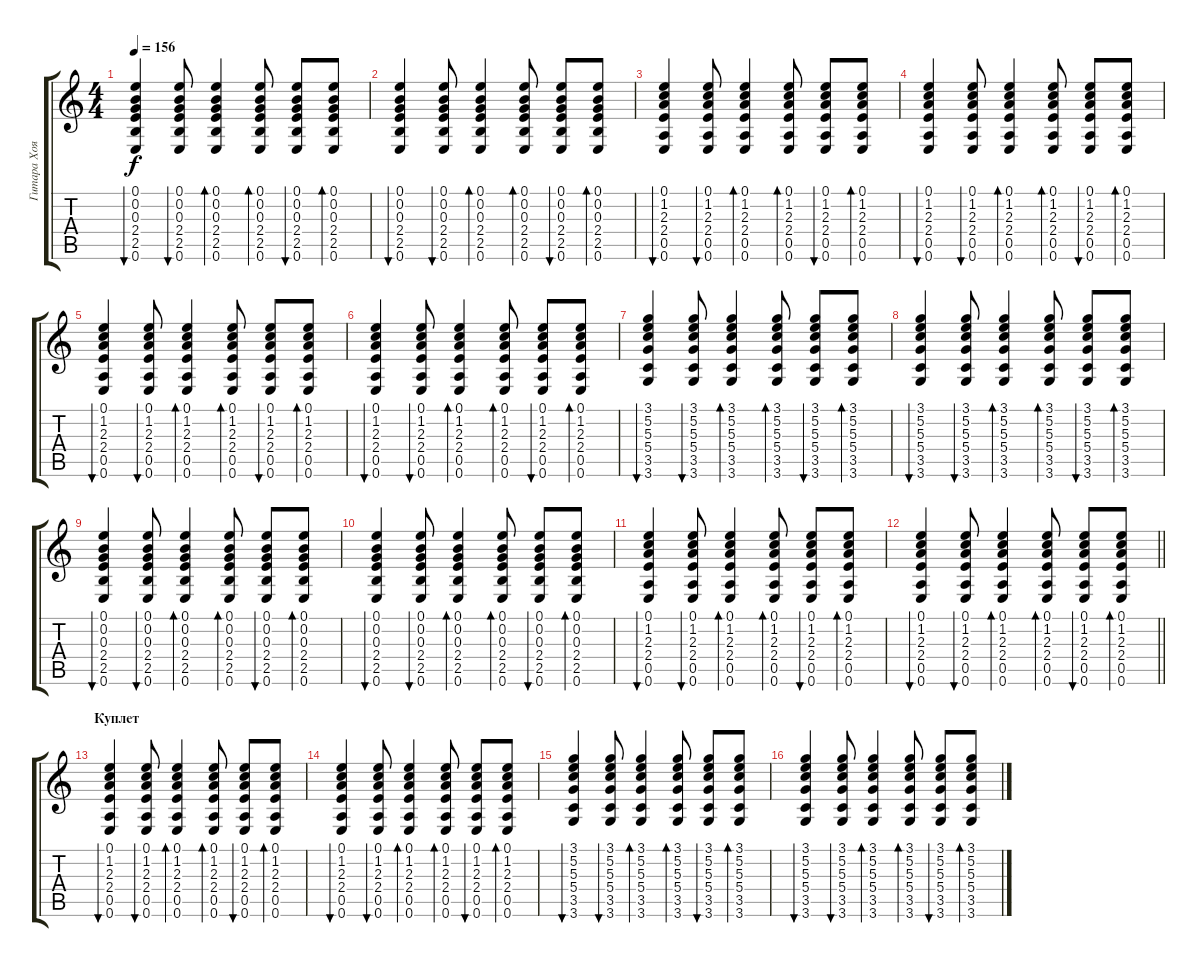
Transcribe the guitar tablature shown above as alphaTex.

\track ("Гитара Хоя" "Гитара Хоя") {instrument acousticguitarsteel}
\staff {score tabs}
\tuning (E4 B3 G3 D3 A2 E2) {hide}
\ts (4 4)
\tempo 156
\clef g2
\ks c
(0.1 0.2 0.3 2.4 2.5 0.6).4{bu 60 dy f} (0.1 0.2 0.3 2.4 2.5 0.6).8{bu 60} (0.1 0.2 0.3 2.4 2.5 0.6).4{bd 60} (0.1 0.2 0.3 2.4 2.5 0.6).8{bd 60} (0.1 0.2 0.3 2.4 2.5 0.6).8{bu 60} (0.1 0.2 0.3 2.4 2.5 0.6).8{bd 60} |
(0.1 0.2 0.3 2.4 2.5 0.6).4{bu 60} (0.1 0.2 0.3 2.4 2.5 0.6).8{bu 60} (0.1 0.2 0.3 2.4 2.5 0.6).4{bd 60} (0.1 0.2 0.3 2.4 2.5 0.6).8{bd 60} (0.1 0.2 0.3 2.4 2.5 0.6).8{bu 60} (0.1 0.2 0.3 2.4 2.5 0.6).8{bd 60} |
(0.1 1.2 2.3 2.4 0.5 0.6).4{bu 60} (0.1 1.2 2.3 2.4 0.5 0.6).8{bu 60} (0.1 1.2 2.3 2.4 0.5 0.6).4{bd 60} (0.1 1.2 2.3 2.4 0.5 0.6).8{bd 60} (0.1 1.2 2.3 2.4 0.5 0.6).8{bu 60} (0.1 1.2 2.3 2.4 0.5 0.6).8{bd 60} |
(0.1 1.2 2.3 2.4 0.5 0.6).4{bu 60} (0.1 1.2 2.3 2.4 0.5 0.6).8{bu 60} (0.1 1.2 2.3 2.4 0.5 0.6).4{bd 60} (0.1 1.2 2.3 2.4 0.5 0.6).8{bd 60} (0.1 1.2 2.3 2.4 0.5 0.6).8{bu 60} (0.1 1.2 2.3 2.4 0.5 0.6).8{bd 60} |
(0.1 1.2 2.3 2.4 0.5 0.6).4{bu 60} (0.1 1.2 2.3 2.4 0.5 0.6).8{bu 60} (0.1 1.2 2.3 2.4 0.5 0.6).4{bd 60} (0.1 1.2 2.3 2.4 0.5 0.6).8{bd 60} (0.1 1.2 2.3 2.4 0.5 0.6).8{bu 60} (0.1 1.2 2.3 2.4 0.5 0.6).8{bd 60} |
(0.1 1.2 2.3 2.4 0.5 0.6).4{bu 60} (0.1 1.2 2.3 2.4 0.5 0.6).8{bu 60} (0.1 1.2 2.3 2.4 0.5 0.6).4{bd 60} (0.1 1.2 2.3 2.4 0.5 0.6).8{bd 60} (0.1 1.2 2.3 2.4 0.5 0.6).8{bu 60} (0.1 1.2 2.3 2.4 0.5 0.6).8{bd 60} |
(3.1 5.2 5.3 5.4 3.5 3.6).4{bu 60} (3.1 5.2 5.3 5.4 3.5 3.6).8{bu 60} (3.1 5.2 5.3 5.4 3.5 3.6).4{bd 60} (3.1 5.2 5.3 5.4 3.5 3.6).8{bd 60} (3.1 5.2 5.3 5.4 3.5 3.6).8{bu 60} (3.1 5.2 5.3 5.4 3.5 3.6).8{bd 60} |
(3.1 5.2 5.3 5.4 3.5 3.6).4{bu 60} (3.1 5.2 5.3 5.4 3.5 3.6).8{bu 60} (3.1 5.2 5.3 5.4 3.5 3.6).4{bd 60} (3.1 5.2 5.3 5.4 3.5 3.6).8{bd 60} (3.1 5.2 5.3 5.4 3.5 3.6).8{bu 60} (3.1 5.2 5.3 5.4 3.5 3.6).8{bd 60} |
(0.1 0.2 0.3 2.4 2.5 0.6).4{bu 60} (0.1 0.2 0.3 2.4 2.5 0.6).8{bu 60} (0.1 0.2 0.3 2.4 2.5 0.6).4{bd 60} (0.1 0.2 0.3 2.4 2.5 0.6).8{bd 60} (0.1 0.2 0.3 2.4 2.5 0.6).8{bu 60} (0.1 0.2 0.3 2.4 2.5 0.6).8{bd 60} |
(0.1 0.2 0.3 2.4 2.5 0.6).4{bu 60} (0.1 0.2 0.3 2.4 2.5 0.6).8{bu 60} (0.1 0.2 0.3 2.4 2.5 0.6).4{bd 60} (0.1 0.2 0.3 2.4 2.5 0.6).8{bd 60} (0.1 0.2 0.3 2.4 2.5 0.6).8{bu 60} (0.1 0.2 0.3 2.4 2.5 0.6).8{bd 60} |
(0.1 1.2 2.3 2.4 0.5 0.6).4{bu 60} (0.1 1.2 2.3 2.4 0.5 0.6).8{bu 60} (0.1 1.2 2.3 2.4 0.5 0.6).4{bd 60} (0.1 1.2 2.3 2.4 0.5 0.6).8{bd 60} (0.1 1.2 2.3 2.4 0.5 0.6).8{bu 60} (0.1 1.2 2.3 2.4 0.5 0.6).8{bd 60} |
\barLineRight lightlight
(0.1 1.2 2.3 2.4 0.5 0.6).4{bu 60} (0.1 1.2 2.3 2.4 0.5 0.6).8{bu 60} (0.1 1.2 2.3 2.4 0.5 0.6).4{bd 60} (0.1 1.2 2.3 2.4 0.5 0.6).8{bd 60} (0.1 1.2 2.3 2.4 0.5 0.6).8{bu 60} (0.1 1.2 2.3 2.4 0.5 0.6).8{bd 60} |
\section ("" "Куплет")
(0.1 1.2 2.3 2.4 0.5 0.6).4{bu 60} (0.1 1.2 2.3 2.4 0.5 0.6).8{bu 60} (0.1 1.2 2.3 2.4 0.5 0.6).4{bd 60} (0.1 1.2 2.3 2.4 0.5 0.6).8{bd 60} (0.1 1.2 2.3 2.4 0.5 0.6).8{bu 60} (0.1 1.2 2.3 2.4 0.5 0.6).8{bd 60} |
(0.1 1.2 2.3 2.4 0.5 0.6).4{bu 60} (0.1 1.2 2.3 2.4 0.5 0.6).8{bu 60} (0.1 1.2 2.3 2.4 0.5 0.6).4{bd 60} (0.1 1.2 2.3 2.4 0.5 0.6).8{bd 60} (0.1 1.2 2.3 2.4 0.5 0.6).8{bu 60} (0.1 1.2 2.3 2.4 0.5 0.6).8{bd 60} |
(3.1 5.2 5.3 5.4 3.5 3.6).4{bu 60} (3.1 5.2 5.3 5.4 3.5 3.6).8{bu 60} (3.1 5.2 5.3 5.4 3.5 3.6).4{bd 60} (3.1 5.2 5.3 5.4 3.5 3.6).8{bd 60} (3.1 5.2 5.3 5.4 3.5 3.6).8{bu 60} (3.1 5.2 5.3 5.4 3.5 3.6).8{bd 60} |
(3.1 5.2 5.3 5.4 3.5 3.6).4{bu 60} (3.1 5.2 5.3 5.4 3.5 3.6).8{bu 60} (3.1 5.2 5.3 5.4 3.5 3.6).4{bd 60} (3.1 5.2 5.3 5.4 3.5 3.6).8{bd 60} (3.1 5.2 5.3 5.4 3.5 3.6).8{bu 60} (3.1 5.2 5.3 5.4 3.5 3.6).8{bd 60}
